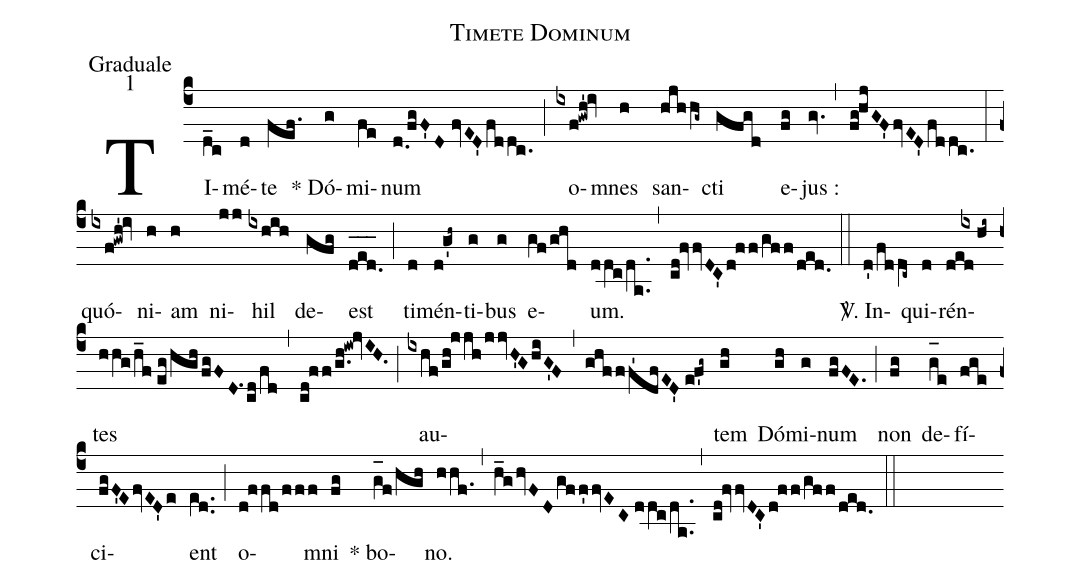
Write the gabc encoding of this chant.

name:Timete Dominum;
office-part:Graduale;
mode:1;
%%
(c4) TI(d_c)mé(d)te(fef.) * Dó(g)mi(fe)num(d.0/[-0.5]fgF'D//fvED'fddc.) (;) o(ixf!gwh'!iv)mnes(h) san(hjhhg~)cti(gfgd) e(fg)jus :(gv.) (,) (fg!hjGF'fvED'fddc.) (:) quó(ixf!gwh'!iv)ni(h)am(h) ni(jj)hil(ixhih) de(gfg)est(d_[oh:h]e_[oh:h]d._[oh:h]) (;) ti(d)mén(d!g'h~)ti(g)bus(g) e(gf/ghd)um.(dd[ull:1]c/da..) (,) (cd!fvvDC'd!ff/gff/ded.) (::) <sp>V/</sp>. In(d'/fdd[ll:1]c~)qui(d)rén(ded/[1]{/[-4]ix}hi~)tes(hhg/h_f//eg/hgh/fgFD.1cd/fd) (,) (cd!ff/g.h!iw!jvIH.) (;) au(ixhf/gh!jjh/jjvH'GhiG'F)(,)(ghfff'1dfED'//ef'g~)tem(gh) Dó(gh)mi(g)num(fgFE.) (;) non(fg) de(g_[oh:h]e)fí(fge)ci(fgF'EfvED'e)ent(e[ll:1]d..) (;) o(d!ffd/fff)mni(fg) * bo(g_[oh:h]f/hgh)no.(hhf.) (,) (h_ghvFDgff'fvEC//dd[ull:1]c/da..) (,) (cd!fvvDC'd!ff/gff/ded.) (::)
